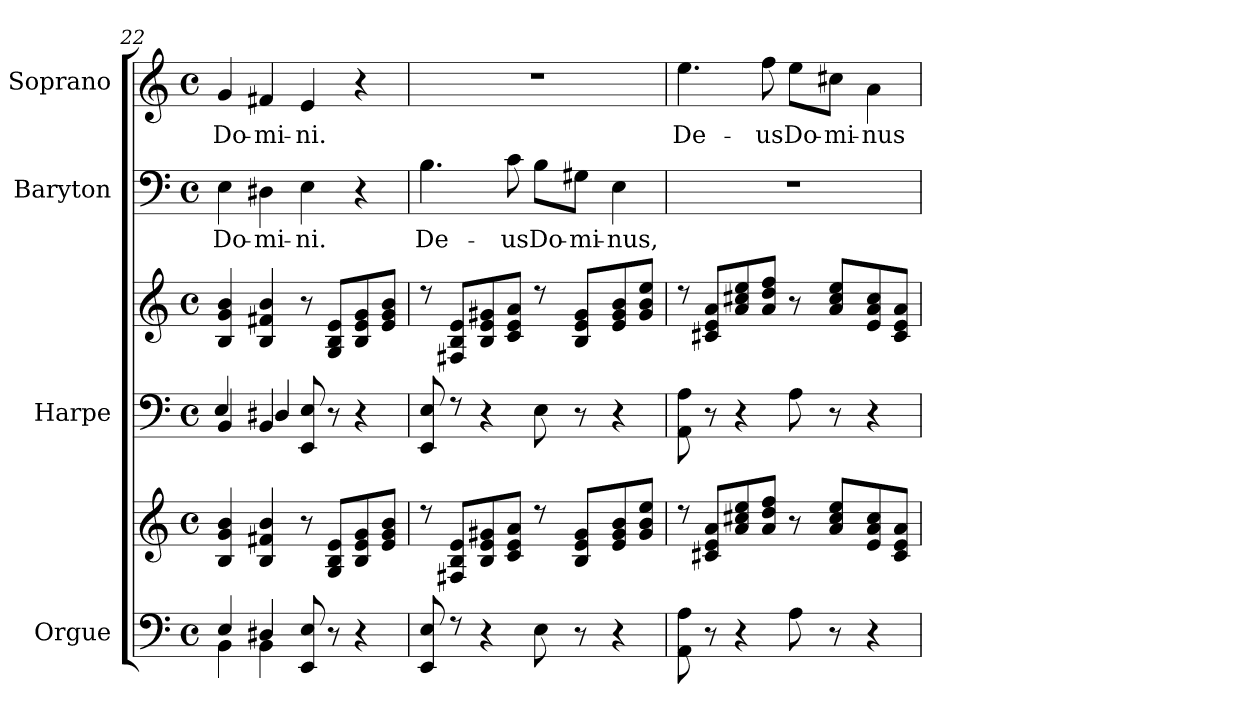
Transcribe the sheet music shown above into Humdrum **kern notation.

**kern	**kern	**kern	**kern	**kern	**text	**kern	**text
*part4	*part4	*part3	*part3	*part2	*part2	*part1	*part1
*staff6	*staff5	*staff4	*staff3	*staff2	*staff2	*staff1	*staff1
*I"Orgue	*	*I"Harpe	*	*I"Baryton	*	*I"Soprano	*
*I'Org.	*	*I'Hrp.	*	*I'Bar.	*	*I'S.	*
*clefF4	*clefG2	*clefF4	*clefG2	*clefF4	*	*clefG2	*
*k[]	*k[]	*k[]	*k[]	*k[]	*	*k[]	*
*M4/4	*M4/4	*M4/4	*M4/4	*M4/4	*	*M4/4	*
*met(c)	*met(c)	*met(c)	*met(c)	*met(c)	*	*met(c)	*
=22	=22	=22	=22	=22	=22	=22	=22
*^	*	*^	*	*	*	*	*
!	!	!	!	!	!	!	!LO:LY:b	!	!LO:LY:b
4BB\	4E/	4B/ 4g/ 4b/	4BB/	4E/	4B/ 4g/ 4b/	4E\	Do-	4g/	Do-
!	!	!	!	!	!	!	!LO:LY:b	!	!LO:LY:b
4BB\	4D#X/	4B/ 4f#X/ 4b/	4BB/	4D#X/	4B/ 4f#X/ 4b/	4D#X\	-mi-	4f#X/	-mi-
!	!	!	!	!	!	!	!LO:LY:b	!	!LO:LY:b
8EE/ 8E/	2ryy	8r	8EE/ 8E/	2ryy	8r	4E\	-ni.	4e/	-ni.
8r	.	8G/ 8B/ 8e/L	8r	.	8G/ 8B/ 8e/L	.	.	.	.
4r	.	8B/ 8e/ 8g/	4r	.	8B/ 8e/ 8g/	4r	.	4r	.
.	.	8e/ 8g/ 8b/J	.	.	8e/ 8g/ 8b/J	.	.	.	.
*v	*v	*	*v	*v	*	*	*	*	*
=23	=23	=23	=23	=23	=23	=23	=23
!	!	!	!	!	!LO:LY:b	!	!
8EE/ 8E/	8rdd	8EE/ 8E/	8rdd	4.B\	De-	1r	.
8rF	8F#X/ 8B/ 8e/L	8rF	8F#X/ 8B/ 8e/L	.	.	.	.
4r	8B/ 8e/ 8g#X/	4r	8B/ 8e/ 8g#X/	.	.	.	.
!	!	!	!	!	!LO:LY:b	!	!
.	8c/ 8e/ 8a/J	.	8c/ 8e/ 8a/J	8c\	-us	.	.
!	!	!	!	!	!LO:LY:b	!	!
8E\	8rdd	8E\	8rdd	8B\L	Do-	.	.
!	!	!	!	!	!LO:LY:b	!	!
8r	8B/ 8e/ 8g#/L	8r	8B/ 8e/ 8g#/L	8G#X\J	-mi-	.	.
!	!	!	!	!	!LO:LY:b	!	!
4r	8e/ 8g#/ 8b/	4r	8e/ 8g#/ 8b/	4E\	-nus,	.	.
.	8g#/ 8b/ 8ee/J	.	8g#/ 8b/ 8ee/J	.	.	.	.
=24	=24	=24	=24	=24	=24	=24	=24
!	!	!	!	!	!	!	!LO:LY:b
8AA\ 8A\	8rdd	8AA\ 8A\	8rdd	1rF	.	4.ee\	De-
8r	8c#X/ 8e/ 8a/L	8r	8c#X/ 8e/ 8a/L	.	.	.	.
4r	8a/ 8cc#X/ 8ee/	4r	8a/ 8cc#X/ 8ee/	.	.	.	.
!	!	!	!	!	!	!	!LO:LY:b
.	8a/ 8dd/ 8ff/J	.	8a/ 8dd/ 8ff/J	.	.	8ff\	-us
!	!	!	!	!	!	!	!LO:LY:b
8A\	8r	8A\	8r	.	.	8ee\L	Do-
!	!	!	!	!	!	!	!LO:LY:b
8r	8a/ 8cc#/ 8ee/L	8r	8a/ 8cc#/ 8ee/L	.	.	8cc#X\J	-mi-
!	!	!	!	!	!	!	!LO:LY:b
4r	8e/ 8a/ 8cc#/	4r	8e/ 8a/ 8cc#/	.	.	4a\	-nus
.	8c#/ 8e/ 8a/J	.	8c#/ 8e/ 8a/J	.	.	.	.
=	=	=	=	=	=	=	=
*-	*-	*-	*-	*-	*-	*-	*-
